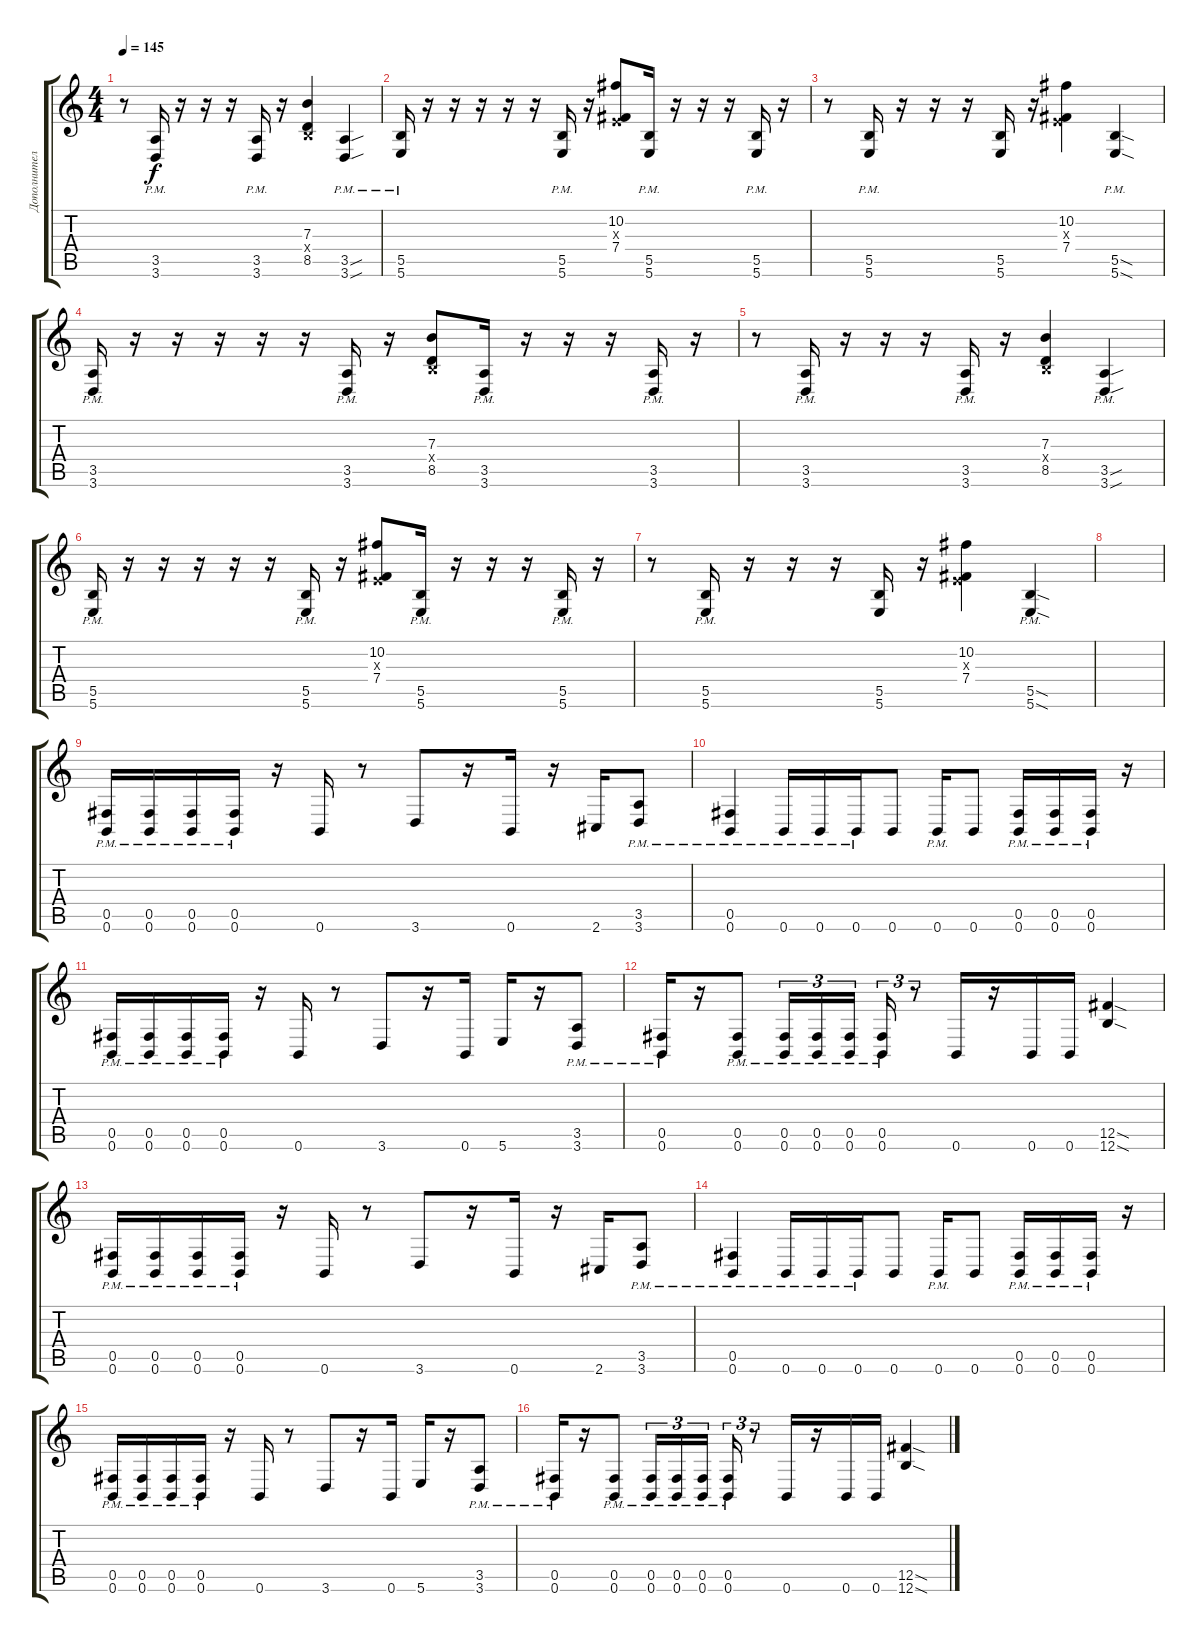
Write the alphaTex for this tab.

\track ("Дополнительный ритм" "Дополнител") {instrument distortionguitar}
\staff {score tabs}
\tuning (Db4 Ab3 E3 B2 Gb2 B1) {hide}
\ts (4 4)
\tempo 145
\clef g2
\ks c
r.8{dy f} (3.5 3.6{pm}).16 r.16 r.16 r.16 (3.5 3.6{pm}).16 r.16 (7.3 0.4{x} 8.5).4 (3.5{sou} 3.6{sou pm}).4 |
(5.5{pm} 5.6{pm}).16 r.16 r.16 r.16 r.16 r.16 (5.5{pm} 5.6{pm}).16 r.16 (10.2 0.3{x} 7.4).8 (5.5{pm} 5.6{pm}).16 r.16 r.16 r.16 (5.5{pm} 5.6{pm}).16 r.16 |
r.8 (5.5 5.6{pm}).16 r.16 r.16 r.16 (5.5 5.6).16 r.16 (10.2 0.3{x} 7.4).4 (5.5{sod} 5.6{sod pm}).4 |
(3.5{pm} 3.6{pm}).16 r.16 r.16 r.16 r.16 r.16 (3.5{pm} 3.6{pm}).16 r.16 (7.3 0.4{x} 8.5).8 (3.5{pm} 3.6{pm}).16 r.16 r.16 r.16 (3.5{pm} 3.6{pm}).16 r.16 |
r.8 (3.5 3.6{pm}).16 r.16 r.16 r.16 (3.5 3.6{pm}).16 r.16 (7.3 0.4{x} 8.5).4 (3.5{sou} 3.6{sou pm}).4 |
(5.5{pm} 5.6{pm}).16 r.16 r.16 r.16 r.16 r.16 (5.5{pm} 5.6{pm}).16 r.16 (10.2 0.3{x} 7.4).8 (5.5{pm} 5.6{pm}).16 r.16 r.16 r.16 (5.5{pm} 5.6{pm}).16 r.16 |
r.8 (5.5 5.6{pm}).16 r.16 r.16 r.16 (5.5 5.6).16 r.16 (10.2 0.3{x} 7.4).4 (5.5{sod} 5.6{sod pm}).4 |
|
(0.5{pm} 0.6{pm}).16 (0.5{pm} 0.6{pm}).16 (0.5{pm} 0.6{pm}).16 (0.5{pm} 0.6{pm}).16 r.16 0.6.16 r.8 3.6.8 r.16 0.6.16 r.16 2.6.16 (3.5 3.6{pm}).8 |
(0.5{pm} 0.6{pm}).4 0.6{pm}.16 0.6{pm}.16 0.6{pm}.16 0.6.8 0.6{pm}.16 0.6.8 (0.5{pm} 0.6{pm}).16 (0.5{pm} 0.6{pm}).16 (0.5{pm} 0.6{pm}).16 r.16 |
(0.5{pm} 0.6{pm}).16 (0.5{pm} 0.6{pm}).16 (0.5{pm} 0.6{pm}).16 (0.5{pm} 0.6{pm}).16 r.16 0.6.16 r.8 3.6.8 r.16 0.6.16 5.6.16 r.16 (3.5 3.6{pm}).8 |
(0.5{pm} 0.6{pm}).16 r.16 (0.5{pm} 0.6{pm}).8 (0.5{pm} 0.6{pm}).16{tu (3 2)} (0.5{pm} 0.6{pm}).16{tu (3 2)} (0.5{pm} 0.6{pm}).16{tu (3 2) beam splitsecondary} (0.5{pm} 0.6{pm}).16{tu (3 2)} r.8{tu (3 2)} 0.6.16 r.16 0.6.16 0.6.16 (12.5{sod} 12.6{sod}).4 |
(0.5{pm} 0.6{pm}).16 (0.5{pm} 0.6{pm}).16 (0.5{pm} 0.6{pm}).16 (0.5{pm} 0.6{pm}).16 r.16 0.6.16 r.8 3.6.8 r.16 0.6.16 r.16 2.6.16 (3.5 3.6{pm}).8 |
(0.5{pm} 0.6{pm}).4 0.6{pm}.16 0.6{pm}.16 0.6{pm}.16 0.6.8 0.6{pm}.16 0.6.8 (0.5{pm} 0.6{pm}).16 (0.5{pm} 0.6{pm}).16 (0.5{pm} 0.6{pm}).16 r.16 |
(0.5{pm} 0.6{pm}).16 (0.5{pm} 0.6{pm}).16 (0.5{pm} 0.6{pm}).16 (0.5{pm} 0.6{pm}).16 r.16 0.6.16 r.8 3.6.8 r.16 0.6.16 5.6.16 r.16 (3.5 3.6{pm}).8 |
(0.5{pm} 0.6{pm}).16 r.16 (0.5{pm} 0.6{pm}).8 (0.5{pm} 0.6{pm}).16{tu (3 2)} (0.5{pm} 0.6{pm}).16{tu (3 2)} (0.5{pm} 0.6{pm}).16{tu (3 2) beam splitsecondary} (0.5{pm} 0.6{pm}).16{tu (3 2)} r.8{tu (3 2)} 0.6.16 r.16 0.6.16 0.6.16 (12.5{sod} 12.6{sod}).4
